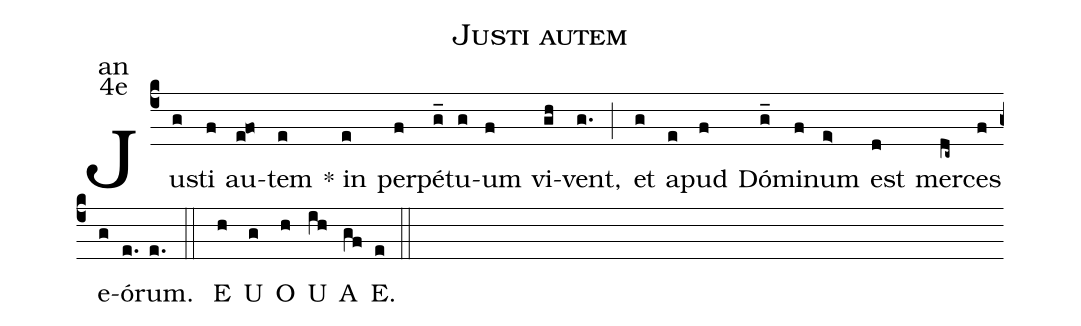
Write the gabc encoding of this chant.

name:Justi autem;
office-part:an;
mode:4e;
%%
(c4) Ju(g)sti(f) au(e@fo)tem(e) <sp>*</sp> in(e) per(f)pé(g_)tu(g)um(f) vi(gh)vent,(g.) (;)
et(g) a(e)pud(f) Dó(g_)mi(f)num(e>) est(d) mer(dc~)ces(f) e(g)ó(e.)rum.(e.) (::)
<eu> E(h) U(g) O(h) U(ih) A(gf) E.(e) </eu> (::)
